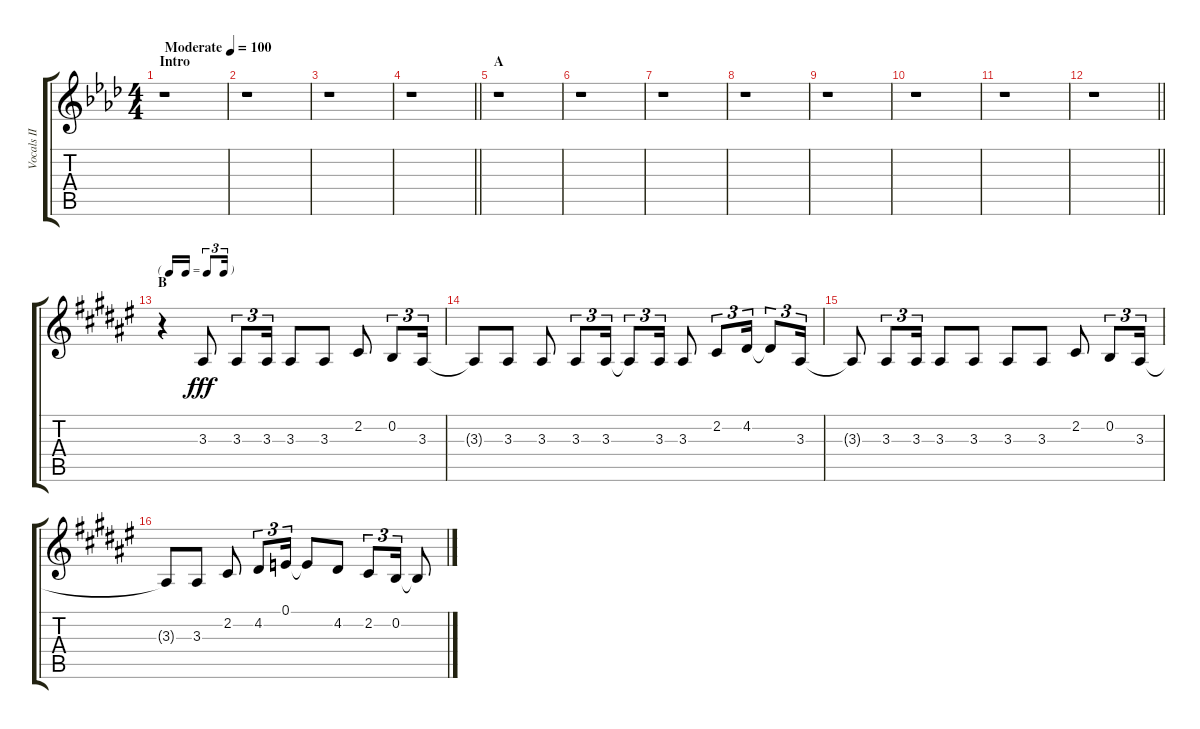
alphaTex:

\track ("Vocals II" "Vocals II") {instrument voiceoohs}
\staff {score tabs}
\tuning (E4 B3 G3 D3 A2 E2) {hide}
\ts (4 4)
\section ("" "Intro")
\tempo (100 "Moderate")
\clef g2
\ks fminor
r.1{dy fff instrument voiceoohs} |
r.1 |
r.1 |
\barLineRight lightlight
r.1 |
\section ("" "A")
r.1 |
r.1 |
r.1 |
r.1 |
r.1 |
r.1 |
r.1 |
\barLineRight lightlight
r.1 |
\tf triplet16th
\section ("" "B")
\ks f#
r.4 3.3.8 3.3.8{tu (3 2)} 3.3.16{tu (3 2)} 3.3.8 3.3.8 2.2.8 0.2.8{tu (3 2)} 3.3.16{tu (3 2)} |
3.3{t}.8 3.3.8 3.3.8 3.3.8{tu (3 2)} 3.3.16{tu (3 2)} 3.3{t}.8{tu (3 2)} 3.3.16{tu (3 2)} 3.3.8 2.2.8{tu (3 2)} 4.2.16{tu (3 2)} 4.2{t}.8{tu (3 2)} 3.3.16{tu (3 2)} |
3.3{t}.8 3.3.8{tu (3 2)} 3.3.16{tu (3 2)} 3.3.8 3.3.8 3.3.8 3.3.8 2.2.8 0.2.8{tu (3 2)} 3.3.16{tu (3 2)} |
3.3{t}.8 3.3.8 2.2.8 4.2.8{tu (3 2)} 0.1.16{tu (3 2)} 0.1{t}.8 4.2.8 2.2.8{tu (3 2)} 0.2.16{tu (3 2)} 0.2{t}.8
